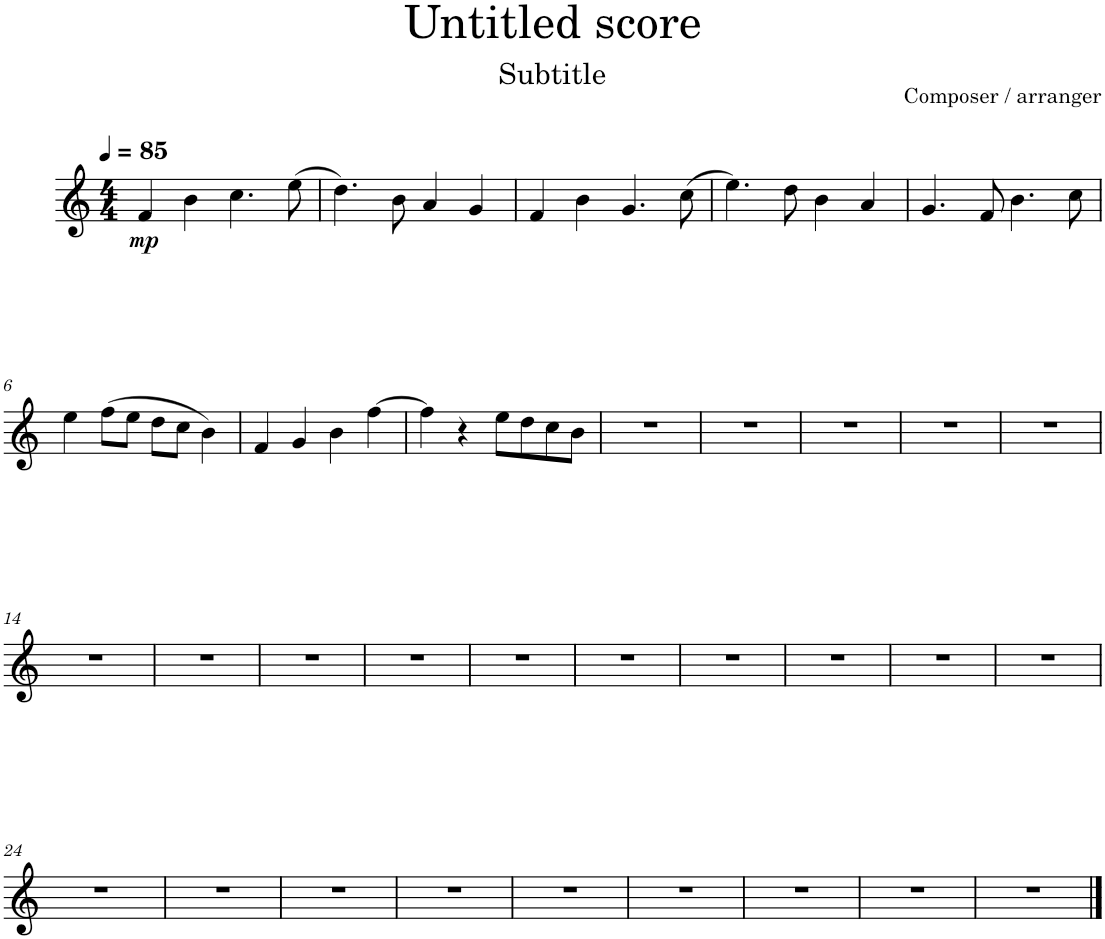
**kern	**dynam
*part1	*part1
*staff1	*staff1
*I"Clarinet in Bb	*
*I'Cl. in Bb	*
*clefG2	*
*Trd1c2	*
*k[]	*
*M4/4	*
*MM85	*
=1	=1
!	!LO:DY:b
4f/	mp
4b\	.
4.cc\	.
(8ee\	.
=2	=2
4.dd\)	.
8b\	.
4a/	.
4g/	.
=3	=3
4f/	.
4b\	.
4.g/	.
(8cc\	.
=4	=4
4.ee\)	.
8dd\	.
4b\	.
4a/	.
=5	=5
4.g/	.
8f/	.
4.b\	.
8cc\	.
!!LO:LB:g=z
=6	=6
4ee\	.
(8ff\L	.
8ee\J	.
8dd\L	.
8cc\J	.
4b\)	.
=7	=7
4f/	.
4g/	.
4b\	.
[4ff\	.
=8	=8
4ff\]	.
4r	.
8ee\L	.
8dd\	.
8cc\	.
8b\J	.
=9	=9
1r	.
=10	=10
1r	.
=11	=11
1r	.
=12	=12
1r	.
=13	=13
1r	.
!!LO:LB:g=z
=14	=14
1r	.
=15	=15
1r	.
=16	=16
1r	.
=17	=17
1r	.
=18	=18
1r	.
=19	=19
1r	.
=20	=20
1r	.
=21	=21
1r	.
=22	=22
1r	.
=23	=23
1r	.
!!LO:LB:g=z
=24	=24
1r	.
=25	=25
1r	.
=26	=26
1r	.
=27	=27
1r	.
=28	=28
1r	.
=29	=29
1r	.
=30	=30
1r	.
=31	=31
1r	.
=32	=32
1r	.
==	==
*-	*-
